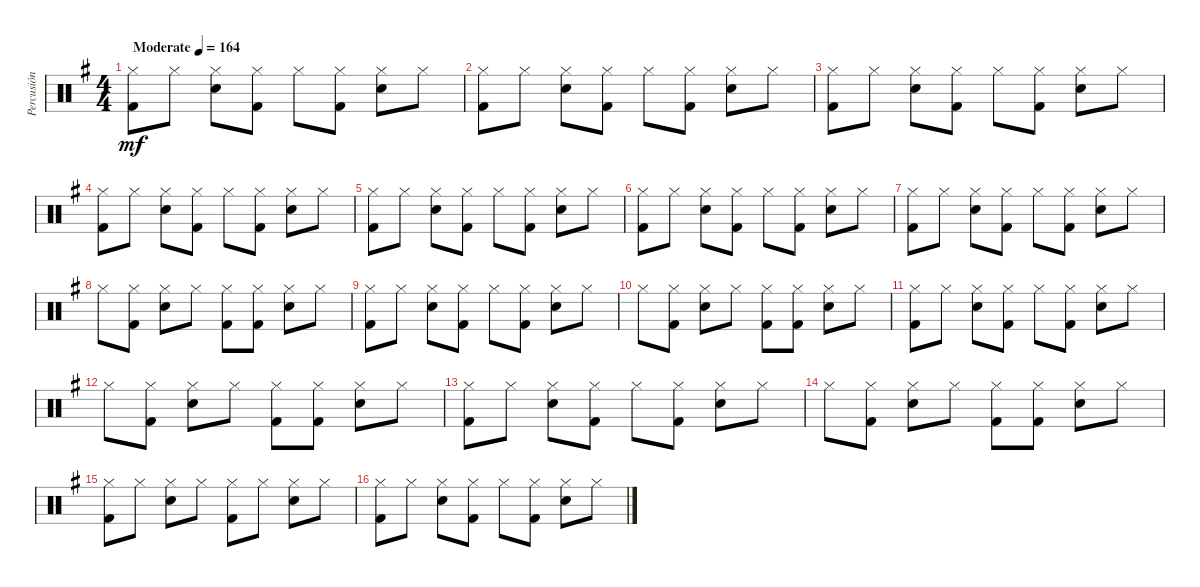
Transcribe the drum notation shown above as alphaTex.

\track ("Percusión" "Percusión") {instrument percussion}
\staff {score}
\articulation defaults
\ts (4 4)
\tempo (164 "Moderate")
\clef neutral
\ks g
("Hi-Hat (closed)" "Kick (hit) 2").8{dy mf} "Hi-Hat (closed)".8 ("Hi-Hat (closed)" "Electric Snare (hit)").8 ("Hi-Hat (closed)" "Kick (hit) 2").8 "Hi-Hat (closed)".8 ("Hi-Hat (closed)" "Kick (hit) 2").8 ("Hi-Hat (closed)" "Electric Snare (hit)").8 "Hi-Hat (closed)".8 |
("Hi-Hat (closed)" "Kick (hit) 2").8 "Hi-Hat (closed)".8 ("Hi-Hat (closed)" "Electric Snare (hit)").8 ("Hi-Hat (closed)" "Kick (hit) 2").8 "Hi-Hat (closed)".8 ("Hi-Hat (closed)" "Kick (hit) 2").8 ("Hi-Hat (closed)" "Electric Snare (hit)").8 "Hi-Hat (closed)".8 |
("Hi-Hat (closed)" "Kick (hit) 2").8 "Hi-Hat (closed)".8 ("Hi-Hat (closed)" "Electric Snare (hit)").8 ("Hi-Hat (closed)" "Kick (hit) 2").8 "Hi-Hat (closed)".8 ("Hi-Hat (closed)" "Kick (hit) 2").8 ("Hi-Hat (closed)" "Electric Snare (hit)").8 "Hi-Hat (closed)".8 |
("Hi-Hat (closed)" "Kick (hit) 2").8 "Hi-Hat (closed)".8 ("Hi-Hat (closed)" "Electric Snare (hit)").8 ("Hi-Hat (closed)" "Kick (hit) 2").8 "Hi-Hat (closed)".8 ("Hi-Hat (closed)" "Kick (hit) 2").8 ("Hi-Hat (closed)" "Electric Snare (hit)").8 "Hi-Hat (closed)".8 |
("Hi-Hat (closed)" "Kick (hit) 2").8 "Hi-Hat (closed)".8 ("Hi-Hat (closed)" "Electric Snare (hit)").8 ("Hi-Hat (closed)" "Kick (hit) 2").8 "Hi-Hat (closed)".8 ("Hi-Hat (closed)" "Kick (hit) 2").8 ("Hi-Hat (closed)" "Electric Snare (hit)").8 "Hi-Hat (closed)".8 |
("Hi-Hat (closed)" "Kick (hit) 2").8 "Hi-Hat (closed)".8 ("Hi-Hat (closed)" "Electric Snare (hit)").8 ("Hi-Hat (closed)" "Kick (hit) 2").8 "Hi-Hat (closed)".8 ("Hi-Hat (closed)" "Kick (hit) 2").8 ("Hi-Hat (closed)" "Electric Snare (hit)").8 "Hi-Hat (closed)".8 |
("Hi-Hat (closed)" "Kick (hit) 2").8 "Hi-Hat (closed)".8 ("Hi-Hat (closed)" "Electric Snare (hit)").8 ("Hi-Hat (closed)" "Kick (hit) 2").8 "Hi-Hat (closed)".8 ("Hi-Hat (closed)" "Kick (hit) 2").8 ("Hi-Hat (closed)" "Electric Snare (hit)").8 "Hi-Hat (closed)".8 |
"Hi-Hat (closed)".8 ("Hi-Hat (closed)" "Kick (hit) 2").8 ("Hi-Hat (closed)" "Electric Snare (hit)").8 "Hi-Hat (closed)".8 ("Hi-Hat (closed)" "Kick (hit) 2").8 ("Hi-Hat (closed)" "Kick (hit) 2").8 ("Hi-Hat (closed)" "Electric Snare (hit)").8 "Hi-Hat (closed)".8 |
("Hi-Hat (closed)" "Kick (hit) 2").8 "Hi-Hat (closed)".8 ("Hi-Hat (closed)" "Electric Snare (hit)").8 ("Hi-Hat (closed)" "Kick (hit) 2").8 "Hi-Hat (closed)".8 ("Hi-Hat (closed)" "Kick (hit) 2").8 ("Hi-Hat (closed)" "Electric Snare (hit)").8 "Hi-Hat (closed)".8 |
"Hi-Hat (closed)".8 ("Hi-Hat (closed)" "Kick (hit) 2").8 ("Hi-Hat (closed)" "Electric Snare (hit)").8 "Hi-Hat (closed)".8 ("Hi-Hat (closed)" "Kick (hit) 2").8 ("Hi-Hat (closed)" "Kick (hit) 2").8 ("Hi-Hat (closed)" "Electric Snare (hit)").8 "Hi-Hat (closed)".8 |
("Hi-Hat (closed)" "Kick (hit) 2").8 "Hi-Hat (closed)".8 ("Hi-Hat (closed)" "Electric Snare (hit)").8 ("Hi-Hat (closed)" "Kick (hit) 2").8 "Hi-Hat (closed)".8 ("Hi-Hat (closed)" "Kick (hit) 2").8 ("Hi-Hat (closed)" "Electric Snare (hit)").8 "Hi-Hat (closed)".8 |
"Hi-Hat (closed)".8 ("Hi-Hat (closed)" "Kick (hit) 2").8 ("Hi-Hat (closed)" "Electric Snare (hit)").8 "Hi-Hat (closed)".8 ("Hi-Hat (closed)" "Kick (hit) 2").8 ("Hi-Hat (closed)" "Kick (hit) 2").8 ("Hi-Hat (closed)" "Electric Snare (hit)").8 "Hi-Hat (closed)".8 |
("Hi-Hat (closed)" "Kick (hit) 2").8 "Hi-Hat (closed)".8 ("Hi-Hat (closed)" "Electric Snare (hit)").8 ("Hi-Hat (closed)" "Kick (hit) 2").8 "Hi-Hat (closed)".8 ("Hi-Hat (closed)" "Kick (hit) 2").8 ("Hi-Hat (closed)" "Electric Snare (hit)").8 "Hi-Hat (closed)".8 |
"Hi-Hat (closed)".8 ("Hi-Hat (closed)" "Kick (hit) 2").8 ("Hi-Hat (closed)" "Electric Snare (hit)").8 "Hi-Hat (closed)".8 ("Hi-Hat (closed)" "Kick (hit) 2").8 ("Hi-Hat (closed)" "Kick (hit) 2").8 ("Hi-Hat (closed)" "Electric Snare (hit)").8 "Hi-Hat (closed)".8 |
("Hi-Hat (closed)" "Kick (hit) 2").8 "Hi-Hat (closed)".8 ("Hi-Hat (closed)" "Electric Snare (hit)").8 "Hi-Hat (closed)".8 ("Hi-Hat (closed)" "Kick (hit) 2").8 "Hi-Hat (closed)".8 ("Hi-Hat (closed)" "Electric Snare (hit)").8 "Hi-Hat (closed)".8 |
("Hi-Hat (closed)" "Kick (hit) 2").8 "Hi-Hat (closed)".8 ("Hi-Hat (closed)" "Electric Snare (hit)").8 ("Hi-Hat (closed)" "Kick (hit) 2").8 "Hi-Hat (closed)".8 ("Hi-Hat (closed)" "Kick (hit) 2").8 ("Hi-Hat (closed)" "Electric Snare (hit)").8 "Hi-Hat (closed)".8
